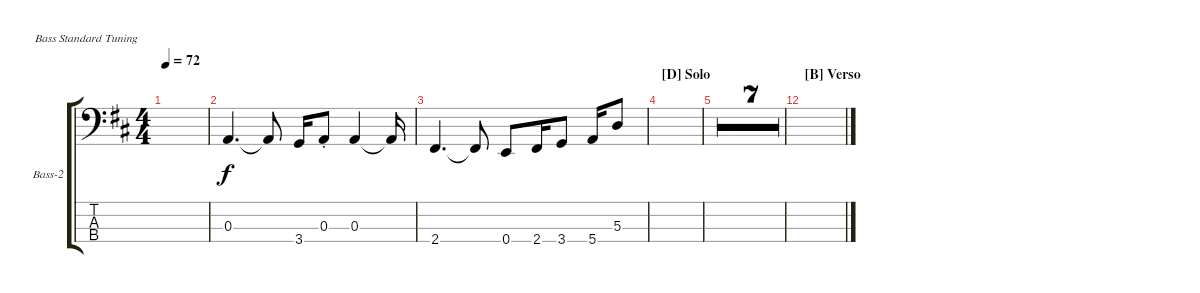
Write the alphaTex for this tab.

\defaultSystemsLayout 4
\bracketExtendMode groupsimilarinstruments
\firstSystemTrackNameOrientation horizontal
\otherSystemsTrackNameOrientation horizontal
\track ("Bass-hall" "Bass-2") {multiBarRest instrument electricbassfinger}
\staff {score tabs}
\tuning (G2 D2 A1 E1)
\ts (4 4)
\tempo 72
\clef f4
\ks d
|
0.3.4{d} 0.3{t}.8 3.4.16 0.3{st}.8 0.3.4 0.3{t}.16 |
2.4.4{d} 2.4{t}.8 0.4.8 2.4.16 3.4.8 5.4.16 5.3.8 |
\section ("D" "Solo")
|
|
|
|
|
|
|
|
\section ("B" "Verso")
